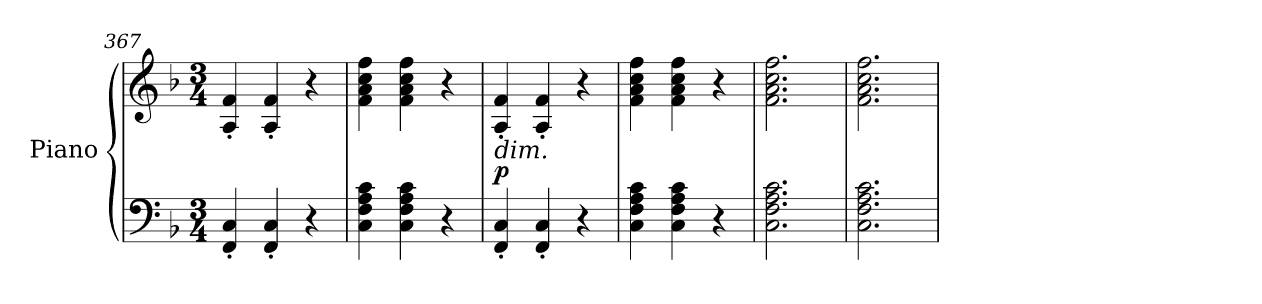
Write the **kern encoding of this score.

**kern	**kern	**dynam
*part1	*part1	*part1
*staff2	*staff1	*staff1/2
*I"Piano	*	*
*I'Pno.	*	*
*clefF4	*clefG2	*
*k[b-]	*k[b-]	*
*M3/4	*M3/4	*
=367	=367	=367
4FF/' 4C/'	4A/' 4f/'	.
4FF/' 4C/'	4A/' 4f/'	.
4r	4r	.
=368	=368	=368
4C\ 4F\ 4A\ 4c\	4f\ 4a\ 4cc\ 4ff\	.
4C\ 4F\ 4A\ 4c\	4f\ 4a\ 4cc\ 4ff\	.
4r	4r	.
!!LO:LB:g=z
=369	=369	=369
!LO:TX:a:i:t=dim.	!	!
!	!	!LO:DY:a=2
4FF/' 4C/'	4A/' 4f/'	p
4FF/' 4C/'	4A/' 4f/'	.
4r	4r	.
=370	=370	=370
4C\ 4F\ 4A\ 4c\	4f\ 4a\ 4cc\ 4ff\	.
4C\ 4F\ 4A\ 4c\	4f\ 4a\ 4cc\ 4ff\	.
4r	4r	.
=371	=371	=371
2.C\ 2.F\ 2.A\ 2.c\	2.f\ 2.a\ 2.cc\ 2.ff\	.
=372	=372	=372
2.C\ 2.F\ 2.A\ 2.c\	2.f\ 2.a\ 2.cc\ 2.ff\	.
=	=	=
*-	*-	*-
